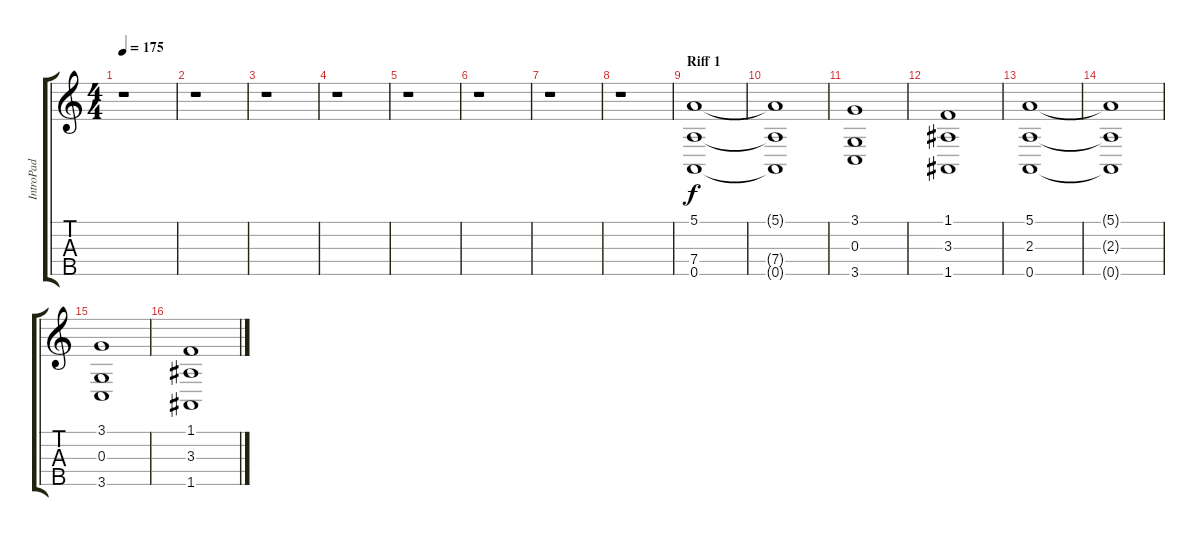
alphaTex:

\track ("IntroPad" "IntroPad") {instrument pad2warm}
\staff {score tabs}
\tuning (E4 B3 G3 D3 A2) {hide}
\ts (4 4)
\tempo 175
\clef g2
\ks c
r.1{dy f} |
r.1 |
r.1 |
r.1 |
r.1 |
r.1 |
r.1 |
r.1 |
\section ("" "Riff 1")
(5.1 7.4 0.5).1 |
(5.1{t} 7.4{t} 0.5{t}).1 |
(3.1 0.3 3.5).1 |
(1.1 3.3 1.5).1 |
(5.1 2.3 0.5).1 |
(5.1{t} 2.3{t} 0.5{t}).1 |
(3.1 0.3 3.5).1 |
(1.1 3.3 1.5).1
